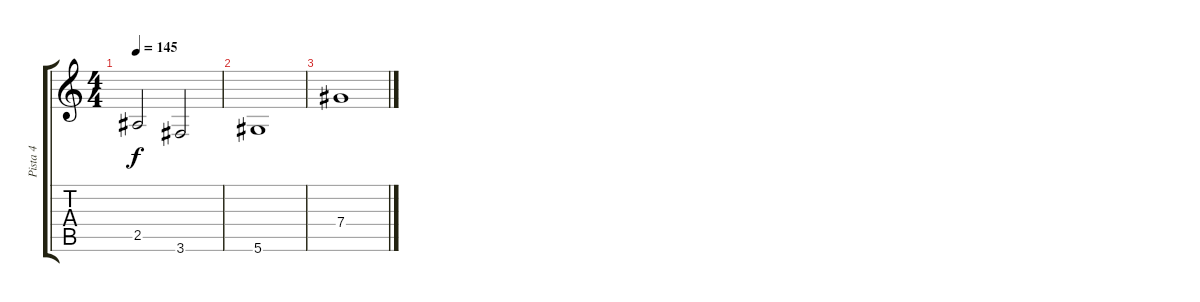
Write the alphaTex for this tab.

\track ("Pista 4" "Pista 4") {instrument overdrivenguitar}
\staff {score tabs}
\tuning (Eb4 Bb3 Gb3 Db3 Ab2 Eb2) {hide}
\ts (4 4)
\tempo 145
\clef g2
\ks c
2.5.2{dy f} 3.6.2 |
5.6.1 |
7.4.1{volume 0}
